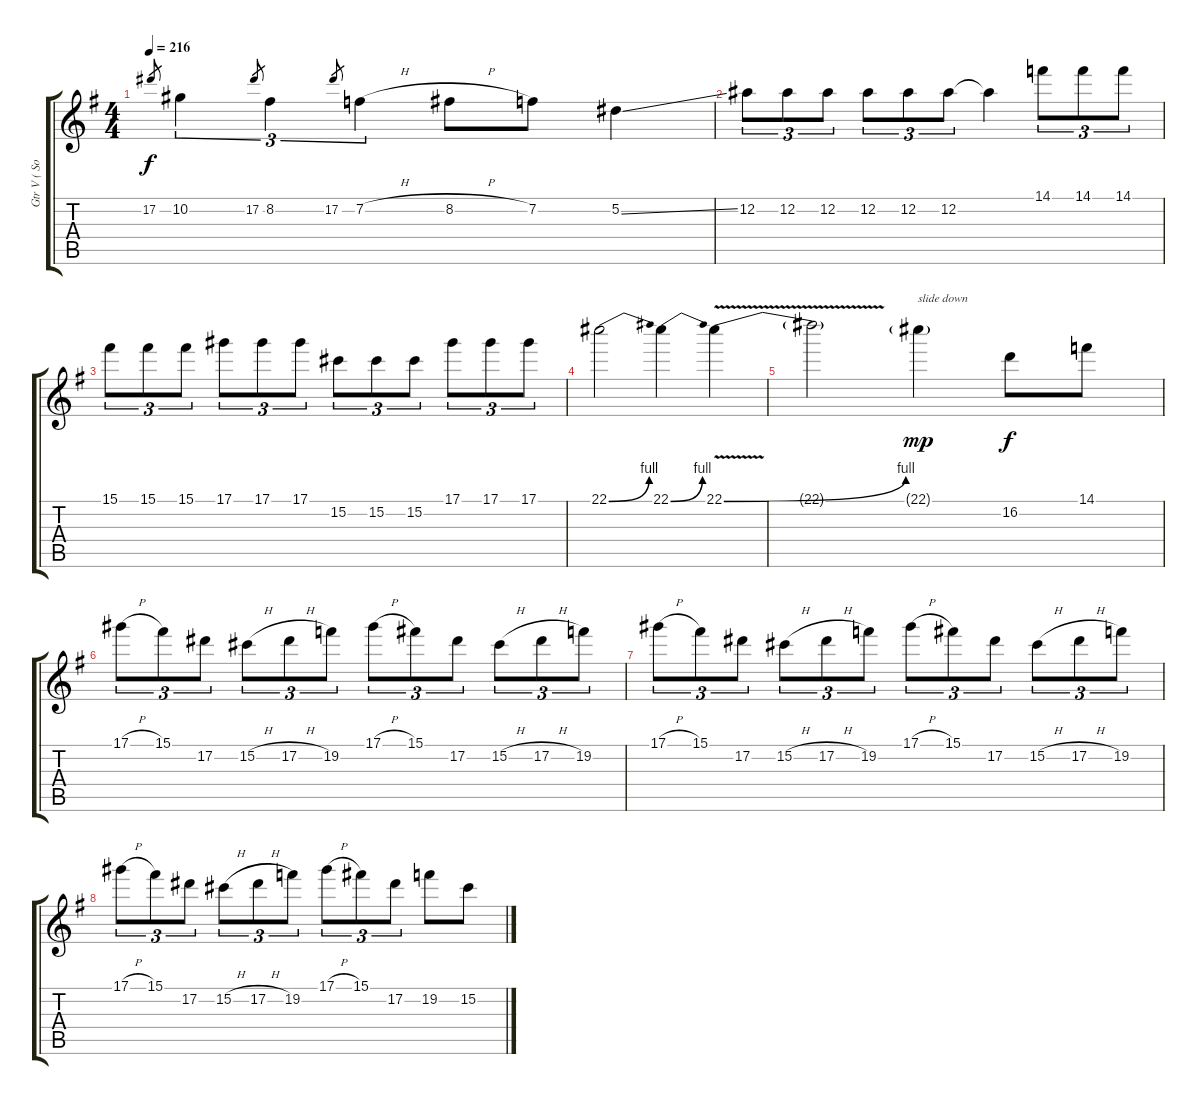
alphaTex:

\track ("Gtr V ( Solo )" "Gtr V ( So") {instrument distortionguitar}
\staff {score tabs}
\tuning (Eb4 Bb3 Gb3 Db3 Ab2 Eb2) {hide}
\ts (4 4)
\tempo 216
\clef g2
\ks g
17.2.8{gr dy f} 10.2.4{tu (3 2)} 17.2.8{gr} 8.2.4{tu (3 2)} 17.2.8{gr} 7.2{h}.4{tu (3 2)} 8.2{h}.8 7.2.8 5.2{ss}.4 |
12.2.8{tu (3 2)} 12.2.8{tu (3 2)} 12.2.8{tu (3 2)} 12.2.8{tu (3 2)} 12.2.8{tu (3 2)} 12.2.8{tu (3 2)} 12.2{t}.4 14.1.8{tu (3 2)} 14.1.8{tu (3 2)} 14.1.8{tu (3 2)} |
15.1.8{tu (3 2)} 15.1.8{tu (3 2)} 15.1.8{tu (3 2)} 17.1.8{tu (3 2)} 17.1.8{tu (3 2)} 17.1.8{tu (3 2)} 15.2.8{tu (3 2)} 15.2.8{tu (3 2)} 15.2.8{tu (3 2)} 17.1.8{tu (3 2)} 17.1.8{tu (3 2)} 17.1.8{tu (3 2)} |
22.1{be (bend 0 0 60 4)}.2 22.1{be (bend 0 0 60 4)}.4 22.1{be (bend 0 0 60 4) v}.4 |
22.1{t}.2 22.1{g}.4{txt "slide down" dy mp} 16.2.8{dy f} 14.1.8 |
17.1{h}.8{tu (3 2)} 15.1.8{tu (3 2)} 17.2.8{tu (3 2)} 15.2{h}.8{tu (3 2)} 17.2{h}.8{tu (3 2)} 19.2.8{tu (3 2)} 17.1{h}.8{tu (3 2)} 15.1.8{tu (3 2)} 17.2.8{tu (3 2)} 15.2{h}.8{tu (3 2)} 17.2{h}.8{tu (3 2)} 19.2.8{tu (3 2)} |
17.1{h}.8{tu (3 2)} 15.1.8{tu (3 2)} 17.2.8{tu (3 2)} 15.2{h}.8{tu (3 2)} 17.2{h}.8{tu (3 2)} 19.2.8{tu (3 2)} 17.1{h}.8{tu (3 2)} 15.1.8{tu (3 2)} 17.2.8{tu (3 2)} 15.2{h}.8{tu (3 2)} 17.2{h}.8{tu (3 2)} 19.2.8{tu (3 2)} |
17.1{h}.8{tu (3 2)} 15.1.8{tu (3 2)} 17.2.8{tu (3 2)} 15.2{h}.8{tu (3 2)} 17.2{h}.8{tu (3 2)} 19.2.8{tu (3 2)} 17.1{h}.8{tu (3 2)} 15.1.8{tu (3 2)} 17.2.8{tu (3 2)} 19.2.8 15.2.8
